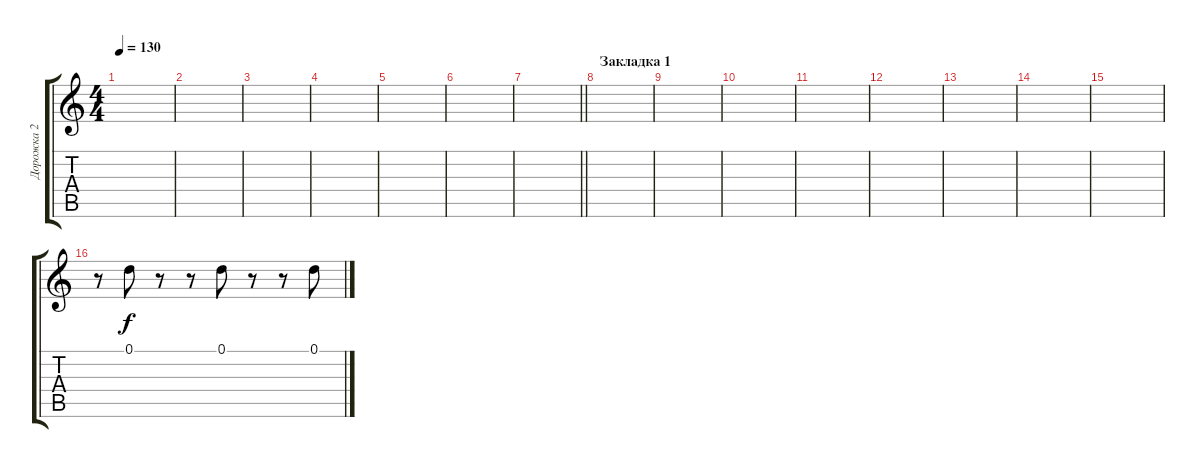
\track ("Дорожка 2" "Дорожка 2") {instrument acousticguitarnylon}
\staff {score tabs}
\tuning (D4 A3 F3 C3 G2 C2) {hide}
\ts (4 4)
\tempo 130
\clef g2
\ks c
|
|
|
|
|
|
\barLineRight lightlight
|
\section ("" "Закладка 1")
|
|
|
|
|
|
|
|
r.8 0.1.8 r.8 r.8 0.1.8 r.8 r.8 0.1.8
